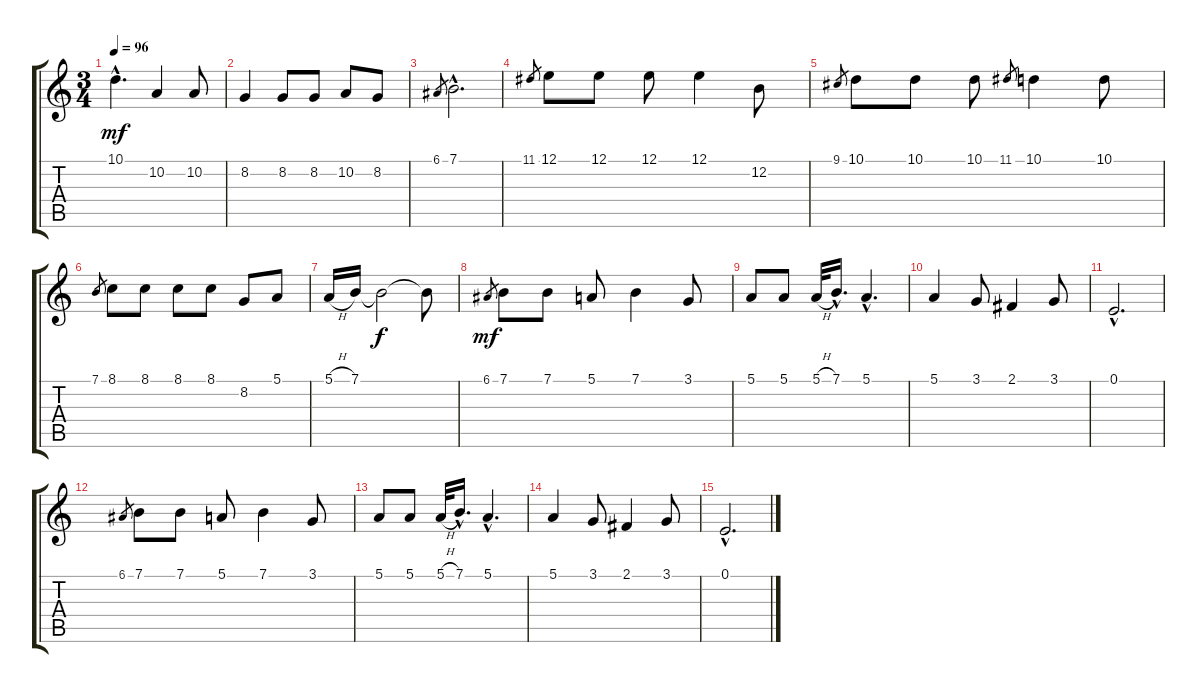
\track "" {instrument bagpipe}
\staff {score tabs}
\tuning (E4 B3 G3 D3 A2 E2) {hide}
\ts (3 4)
\tempo 96
\clef g2
\ks c
10.1{hac}.4{d dy mf} 10.2.4 10.2.8 |
8.2.4 8.2.8 8.2.8 10.2.8 8.2.8 |
6.1.8{gr} 7.1{hac}.2{d} |
11.1.8{gr} 12.1.8 12.1.8 12.1.8 12.1.4 12.2.8 |
9.1.8{gr} 10.1.8 10.1.8 10.1.8 11.1.8{gr} 10.1.4 10.1.8 |
7.1.8{gr} 8.1.8 8.1.8 8.1.8 8.1.8 8.2.8 5.1.8 |
5.1{h}.16 7.1.16 7.1{t}.2{dy f} 7.1{t}.8 |
6.1.8{gr dy mf} 7.1.8 7.1.8 5.1.8 7.1.4 3.1.8 |
5.1.8 5.1.8 5.1{h}.32 7.1{hac}.16{d} 5.1{hac}.4{d} |
5.1.4 3.1.8 2.1.4 3.1.8 |
0.1{hac}.2{d} |
6.1.8{gr} 7.1.8 7.1.8 5.1.8 7.1.4 3.1.8 |
5.1.8 5.1.8 5.1{h}.32 7.1{hac}.16{d} 5.1{hac}.4{d} |
5.1.4 3.1.8 2.1.4 3.1.8 |
0.1{hac}.2{d}
